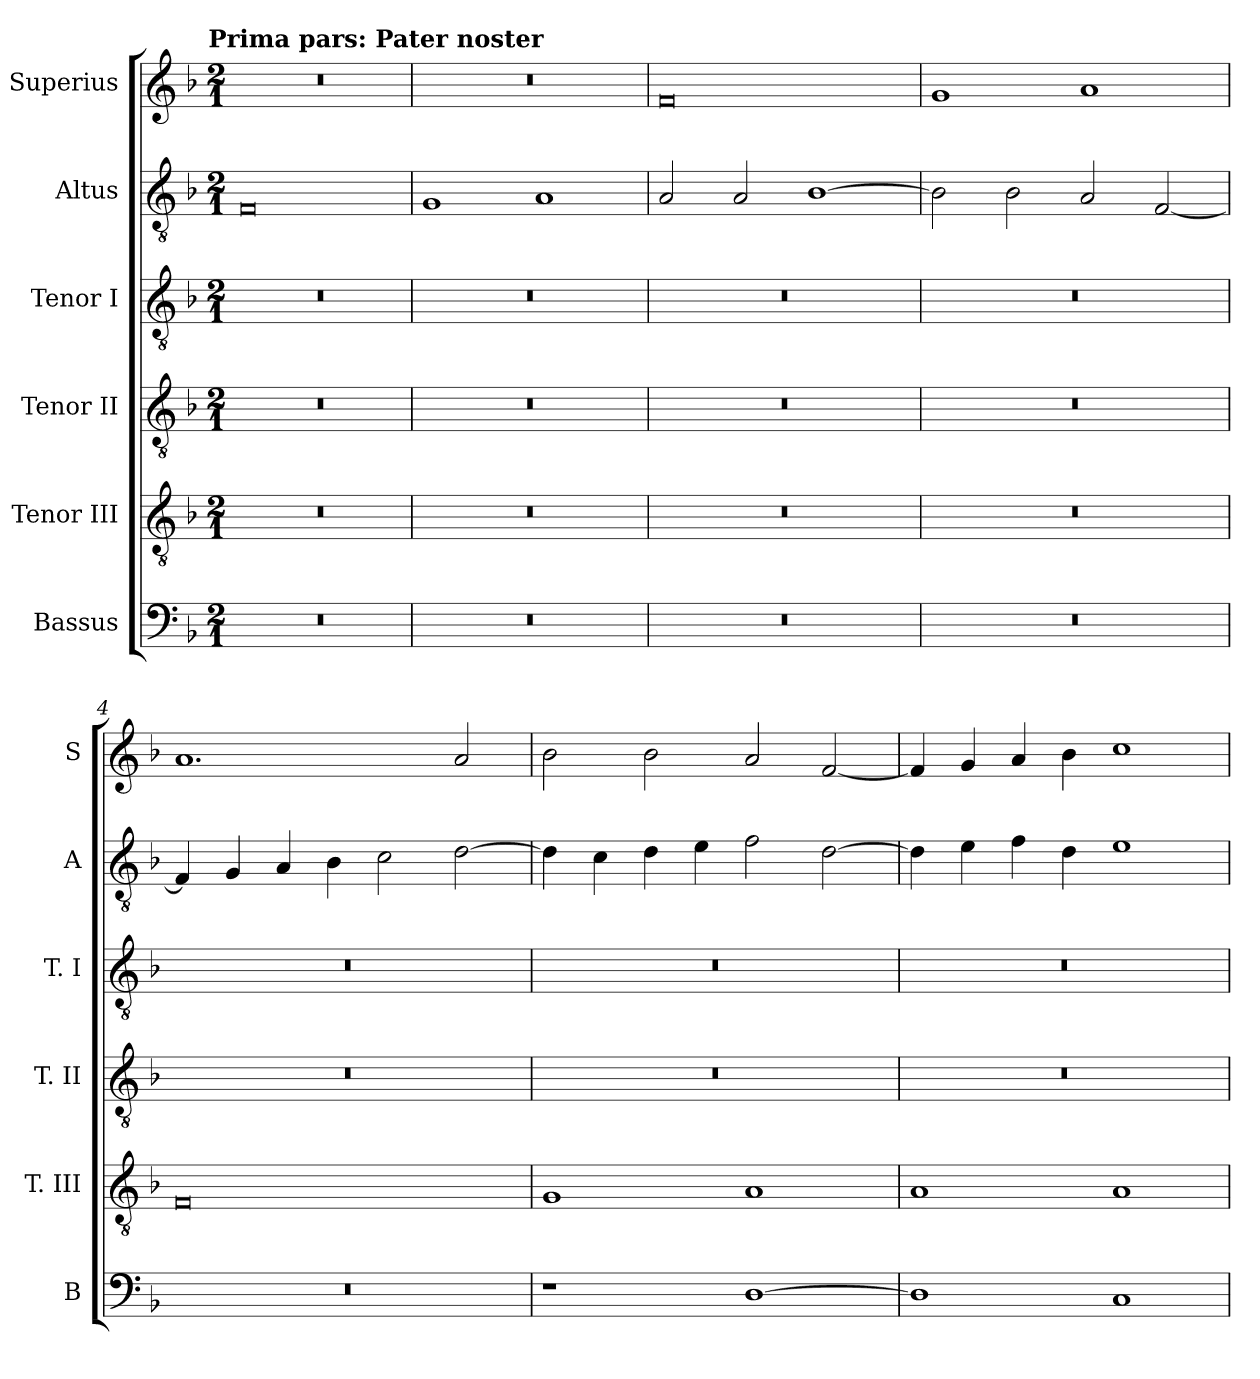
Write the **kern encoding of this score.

**kern	**kern	**kern	**kern	**kern	**kern
*part6	*part5	*part4	*part3	*part2	*part1
*staff6	*staff5	*staff4	*staff3	*staff2	*staff1
*I"Bassus	*I"Tenor III	*I"Tenor II	*I"Tenor I	*I"Altus	*I"Superius
*I'B	*I'T. III	*I'T. II	*I'T. I	*I'A	*I'S
*clefF4	*clefGv2	*clefGv2	*clefGv2	*clefGv2	*clefG2
*k[b-]	*k[b-]	*k[b-]	*k[b-]	*k[b-]	*k[b-]
*F:	*F:	*F:	*F:	*F:	*F:
!!LO:TX:omd:t=Prima pars&colon; Pater noster
*M2/1	*M2/1	*M2/1	*M2/1	*M2/1	*M2/1
=	=	=	=	=	=
0r	0r	0r	0r	0F	0r
=1	=1	=1	=1	=1	=1
0r	0r	0r	0r	1G	0r
.	.	.	.	1A	.
=2	=2	=2	=2	=2	=2
0r	0r	0r	0r	2A	0f
.	.	.	.	2A	.
.	.	.	.	[1B-	.
=3	=3	=3	=3	=3	=3
0r	0r	0r	0r	2B-]	1g
.	.	.	.	2B-	.
.	.	.	.	2A	1a
.	.	.	.	[2F	.
=4	=4	=4	=4	=4	=4
0r	0F	0r	0r	4F]	1.a
.	.	.	.	4G	.
.	.	.	.	4A	.
.	.	.	.	4B-	.
.	.	.	.	2c	.
.	.	.	.	[2d	2a
=5	=5	=5	=5	=5	=5
1r	1G	0r	0r	4d]	2b-
.	.	.	.	4c	.
.	.	.	.	4d	2b-
.	.	.	.	4e	.
[1D	1A	.	.	2f	2a
.	.	.	.	[2d	[2f
=6	=6	=6	=6	=6	=6
1D]	1A	0r	0r	4d]	4f]
.	.	.	.	4e	4g
.	.	.	.	4f	4a
.	.	.	.	4d	4b-
1C	1A	.	.	1e	1cc
=	=	=	=	=	=
*-	*-	*-	*-	*-	*-
